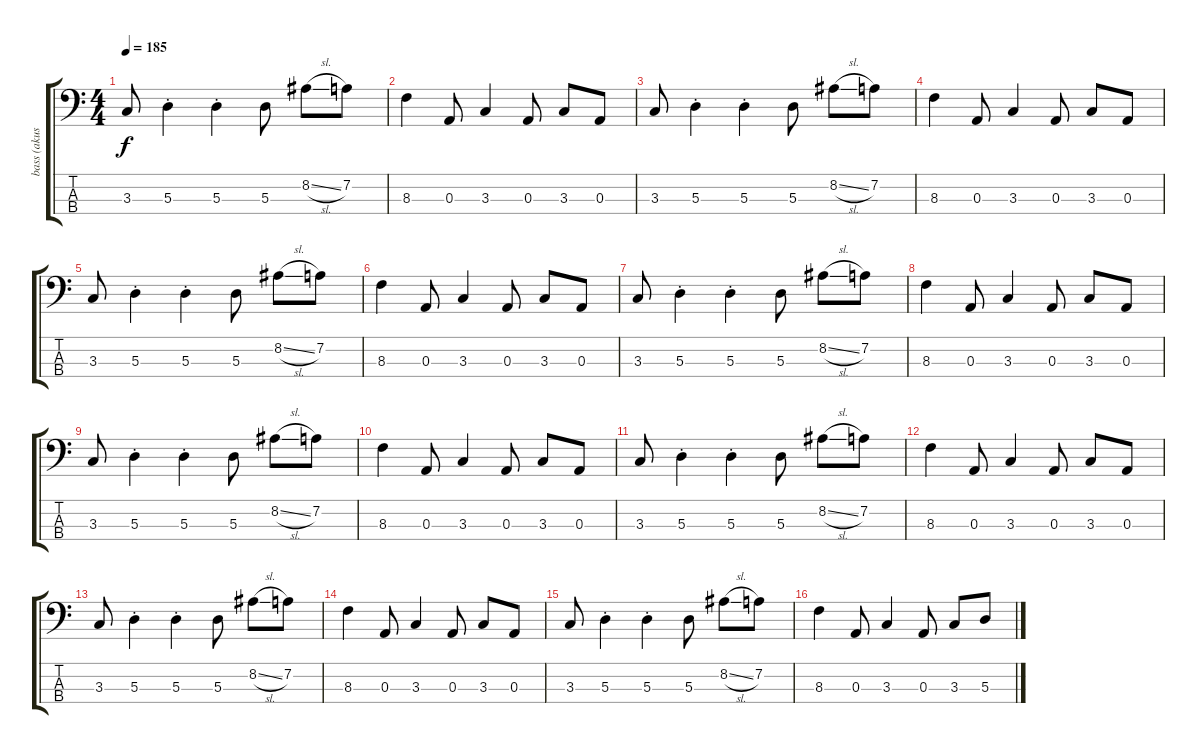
\track ("bass (akustik)" "bass (akus") {instrument acousticbass}
\staff {score tabs}
\tuning (G2 D2 A1 E1) {hide}
\ts (4 4)
\tempo 185
\clef f4
\ks c
3.3.8{dy f} 5.3{st}.4 5.3{st}.4 5.3.8 8.2{sl}.8 7.2.8 |
8.3.4 0.3.8 3.3.4 0.3.8 3.3.8 0.3.8 |
3.3.8 5.3{st}.4 5.3{st}.4 5.3.8 8.2{sl}.8 7.2.8 |
8.3.4 0.3.8 3.3.4 0.3.8 3.3.8 0.3.8 |
3.3.8 5.3{st}.4 5.3{st}.4 5.3.8 8.2{sl}.8 7.2.8 |
8.3.4 0.3.8 3.3.4 0.3.8 3.3.8 0.3.8 |
3.3.8 5.3{st}.4 5.3{st}.4 5.3.8 8.2{sl}.8 7.2.8 |
8.3.4 0.3.8 3.3.4 0.3.8 3.3.8 0.3.8 |
3.3.8 5.3{st}.4 5.3{st}.4 5.3.8 8.2{sl}.8 7.2.8 |
8.3.4 0.3.8 3.3.4 0.3.8 3.3.8 0.3.8 |
3.3.8 5.3{st}.4 5.3{st}.4 5.3.8 8.2{sl}.8 7.2.8 |
8.3.4 0.3.8 3.3.4 0.3.8 3.3.8 0.3.8 |
3.3.8 5.3{st}.4 5.3{st}.4 5.3.8 8.2{sl}.8 7.2.8 |
8.3.4 0.3.8 3.3.4 0.3.8 3.3.8 0.3.8 |
3.3.8 5.3{st}.4 5.3{st}.4 5.3.8 8.2{sl}.8 7.2.8 |
8.3.4 0.3.8 3.3.4 0.3.8 3.3.8 5.3.8
